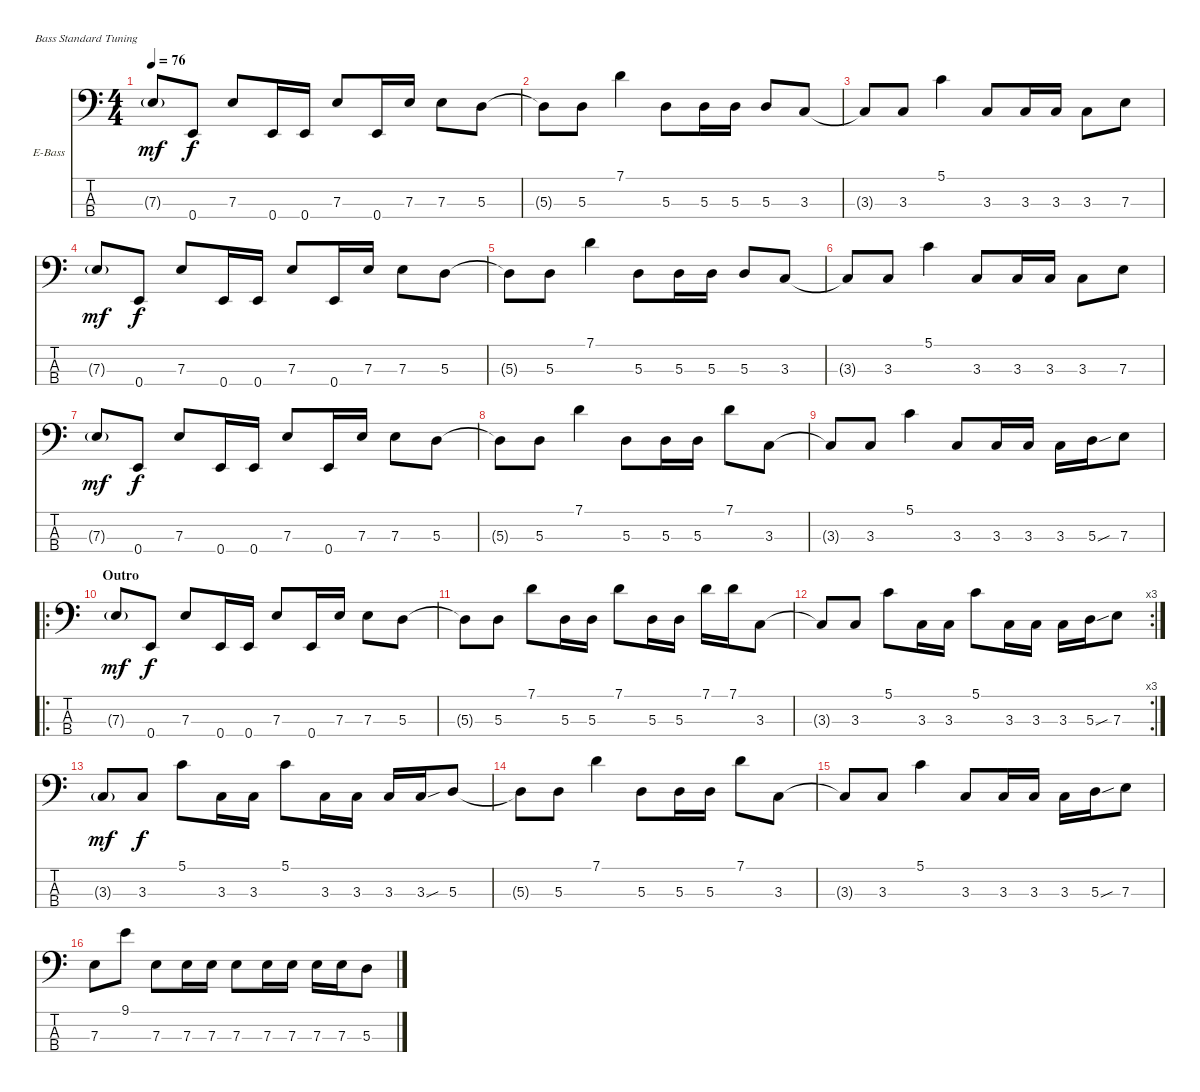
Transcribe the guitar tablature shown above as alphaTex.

\defaultSystemsLayout 4
\bracketExtendMode nobrackets
\firstSystemTrackNameOrientation horizontal
\otherSystemsTrackNameOrientation horizontal
\track ("Jeff Ament" "E-Bass") {instrument electricbassfinger}
\staff {score tabs}
\tuning (G2 D2 A1 E1)
\ts (4 4)
\tempo 76
\clef f4
\ks c
7.3{g}.8{dy mf} 0.4.8{dy f} 7.3.8 0.4.16 0.4.16 7.3.8 0.4.16 7.3.16 7.3.8 5.3.8 |
5.3{t}.8 5.3.8 7.1.4 5.3.8 5.3.16 5.3.16 5.3.8 3.3.8 |
3.3{t}.8 3.3.8 5.1.4 3.3.8 3.3.16 3.3.16 3.3.8 7.3.8 |
7.3{g}.8{dy mf} 0.4.8{dy f} 7.3.8 0.4.16 0.4.16 7.3.8 0.4.16 7.3.16 7.3.8 5.3.8 |
5.3{t}.8 5.3.8 7.1.4 5.3.8 5.3.16 5.3.16 5.3.8 3.3.8 |
3.3{t}.8 3.3.8 5.1.4 3.3.8 3.3.16 3.3.16 3.3.8 7.3.8 |
7.3{g}.8{dy mf} 0.4.8{dy f} 7.3.8 0.4.16 0.4.16 7.3.8 0.4.16 7.3.16 7.3.8 5.3.8 |
5.3{t}.8 5.3.8 7.1.4 5.3.8 5.3.16 5.3.16 7.1.8 3.3.8 |
3.3{t}.8 3.3.8 5.1.4 3.3.8 3.3.16 3.3.16 3.3.16 5.3{sou}.16 7.3.8 |
\ro
\section ("" "Outro")
7.3{g}.8{dy mf} 0.4.8{dy f} 7.3.8 0.4.16 0.4.16 7.3.8 0.4.16 7.3.16 7.3.8 5.3.8 |
5.3{t}.8 5.3.8 7.1.8 5.3.16 5.3.16 7.1.8 5.3.16 5.3.16 7.1.16 7.1.16 3.3.8 |
\rc 3
3.3{t}.8 3.3.8 5.1.8 3.3.16 3.3.16 5.1.8 3.3.16 3.3.16 3.3.16 5.3{sou}.16 7.3.8 |
3.3{g}.8{dy mf} 3.3.8{dy f} 5.1.8 3.3.16 3.3.16 5.1.8 3.3.16 3.3.16 3.3.16 3.3{sou}.16 5.3.8 |
5.3{t}.8 5.3.8 7.1.4 5.3.8 5.3.16 5.3.16 7.1.8 3.3.8 |
3.3{t}.8 3.3.8 5.1.4 3.3.8 3.3.16 3.3.16 3.3.16 5.3{sou}.16 7.3.8 |
7.3.8 9.1.8 7.3.8 7.3.16 7.3.16 7.3.8 7.3.16 7.3.16 7.3.16 7.3.16 5.3.8
